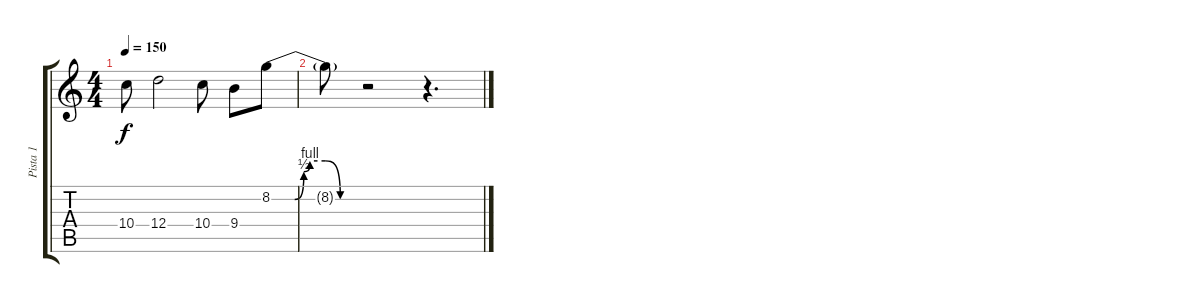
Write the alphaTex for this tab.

\track ("Pista 1" "Pista 1") {instrument distortionguitar}
\staff {score tabs}
\tuning (E4 B3 G3 D3 A2 E2) {hide}
\ts (4 4)
\tempo 150
\clef g2
\ks c
10.4.8{dy f} 12.4.2 10.4.8 9.4.8 8.2{be (custom 0 0 15 0 21 2 25 4 30 4 35 4 45 0 60 0)}.8 |
8.2{t}.8 r.2 r.4{d}
